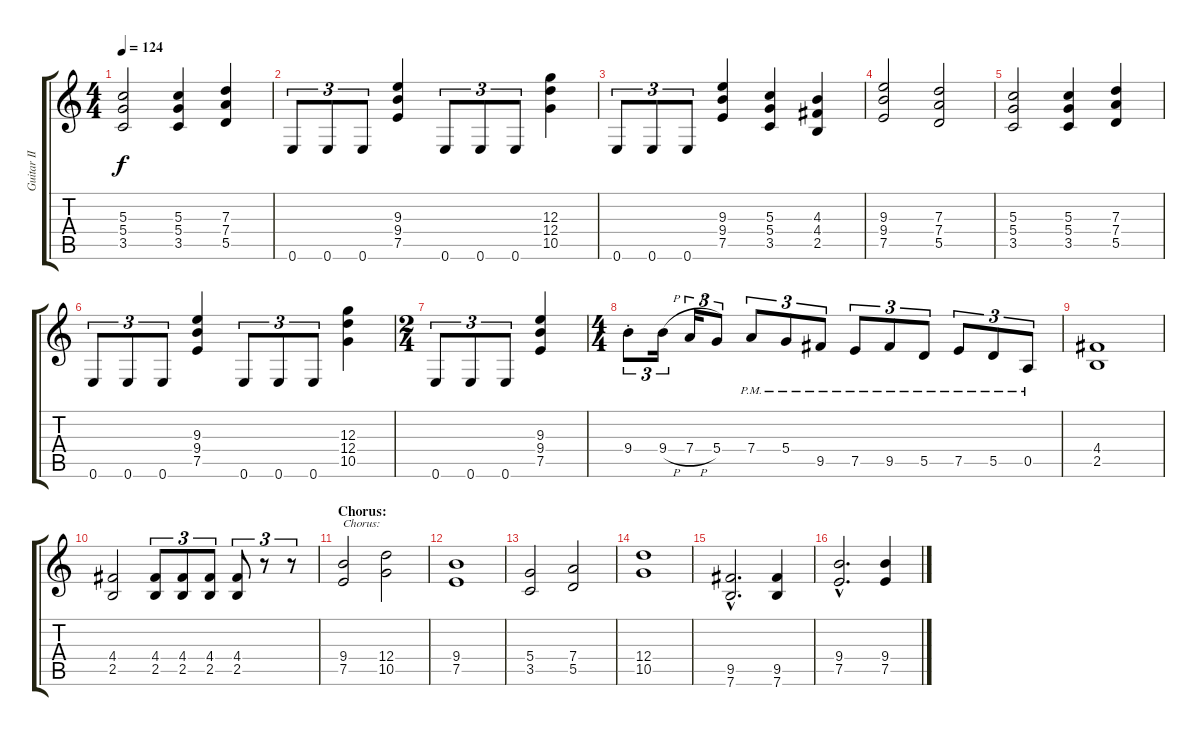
\track ("Guitar II" "Guitar II") {instrument distortionguitar}
\staff {score tabs}
\tuning (E4 B3 G3 D3 A2 E2) {hide}
\ts (4 4)
\tempo 124
\clef g2
\ks c
(5.3 5.4 3.5).2{dy f} (5.3 5.4 3.5).4 (7.3 7.4 5.5).4 |
0.6.8{tu (3 2)} 0.6.8{tu (3 2)} 0.6.8{tu (3 2)} (9.3 9.4 7.5).4 0.6.8{tu (3 2)} 0.6.8{tu (3 2)} 0.6.8{tu (3 2)} (12.3 12.4 10.5).4 |
0.6.8{tu (3 2)} 0.6.8{tu (3 2)} 0.6.8{tu (3 2)} (9.3 9.4 7.5).4 (5.3 5.4 3.5).4 (4.3 4.4 2.5).4 |
(9.3 9.4 7.5).2 (7.3 7.4 5.5).2 |
(5.3 5.4 3.5).2 (5.3 5.4 3.5).4 (7.3 7.4 5.5).4 |
0.6.8{tu (3 2)} 0.6.8{tu (3 2)} 0.6.8{tu (3 2)} (9.3 9.4 7.5).4 0.6.8{tu (3 2)} 0.6.8{tu (3 2)} 0.6.8{tu (3 2)} (12.3 12.4 10.5).4 |
\ts (2 4)
0.6.8{tu (3 2)} 0.6.8{tu (3 2)} 0.6.8{tu (3 2)} (9.3 9.4 7.5).4 |
\ts (4 4)
9.4{st}.8{tu (3 2)} 9.4{h}.16{tu (3 2)} 7.4{h}.16{tu (3 2)} 5.4.8{tu (3 2)} 7.4{pm}.8{tu (3 2)} 5.4{pm}.8{tu (3 2)} 9.5{pm}.8{tu (3 2)} 7.5{pm}.8{tu (3 2)} 9.5{pm}.8{tu (3 2)} 5.5{pm}.8{tu (3 2)} 7.5{pm}.8{tu (3 2)} 5.5{pm}.8{tu (3 2)} 0.5{pm}.8{tu (3 2)} |
(4.4 2.5).1 |
(4.4 2.5).2 (4.4 2.5).8{tu (3 2)} (4.4 2.5).8{tu (3 2)} (4.4 2.5).8{tu (3 2)} (4.4 2.5).8{tu (3 2)} r.8{tu (3 2)} r.8{tu (3 2)} |
\section ("" "Chorus:")
(9.4 7.5).2{txt "Chorus:"} (12.4 10.5).2 |
(9.4 7.5).1 |
(5.4 3.5).2 (7.4 5.5).2 |
(12.4 10.5).1 |
(9.5{hac} 7.6{hac}).2{d} (9.5 7.6).4 |
(9.4{hac} 7.5{hac}).2{d} (9.4 7.5).4
